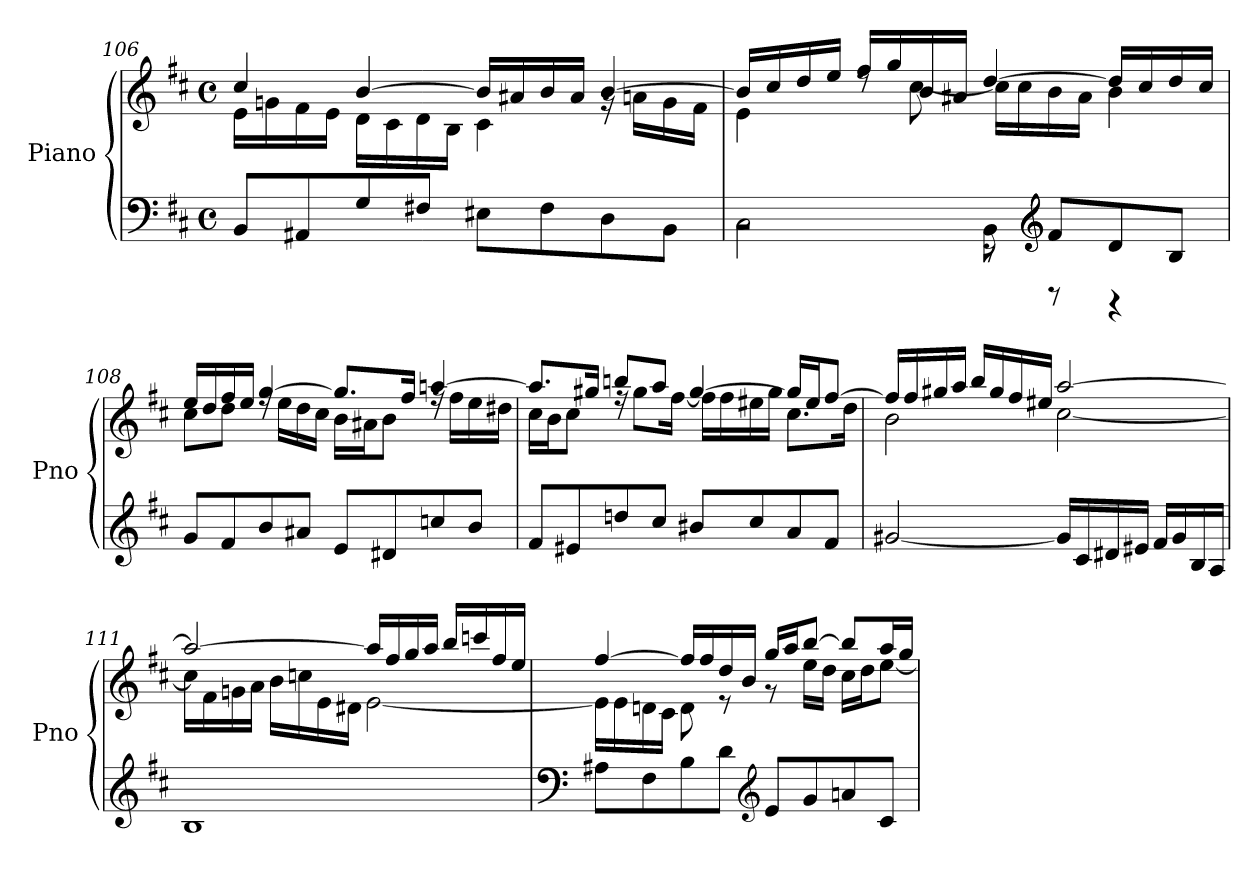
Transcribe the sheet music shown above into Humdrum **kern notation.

**kern	**kern
*part1	*part1
*staff2	*staff1
*I"Piano	*
*I'Pno	*
*clefF4	*clefG2
*k[f#c#]	*k[f#c#]
*M4/4	*M4/4
*met(c)	*met(c)
=106	=106
*	*^
8BB/L	4cc#/	16e\LL
.	.	16gn\
8AA#X/	.	16f#\
.	.	16e\JJ
8G/	[4b/	16d\LL
.	.	16c#\
8F#X/J	.	16d\
.	.	16B\JJ
8E#X\L	16b/LL]	4c#\
.	16a#X/	.
8F#\	16b/	.
.	16a#/JJ	.
8D\	[4b/	16rg
.	.	16an\LL
8BB\J	.	16g\
.	.	16f#\JJ
!!LO:PB:g=z	!!
=107	=107	=107
*^	*	*
2C#\	2rBB	16b/LL]	4e\
.	.	16cc#/	.
.	.	16dd/	.
.	.	16ee/JJ	.
.	.	16ff#/LL	8rdd
.	.	16gg/	.
.	.	16b/	[8cc#\
.	.	16a#X/JJ	.
8BB\	8r	[4dd/	16cc#\LL]
.	.	.	16cc#\
*clefG2	*	*	*
8rBB	8f#/L	.	16b\
.	.	.	16a#\JJ
4rGG	8d/	16dd/LL]	4b\
.	.	16cc#/	.
.	8B/J	16dd/	.
.	.	16cc#/JJ	.
*v	*v	*	*
=108	=108	=108
8g/L	16ee/LL	8cc#\L
.	16dd/	.
8f#/	16ff#/	8dd\J
.	16ee/JJ	.
8b/	[4gg/	16rff
.	.	16ee\LL
8a#X/J	.	16dd\
.	.	16cc#\JJ
8e/L	8.gg/L]	16b\LL
.	.	16a#X\J
8d#X/	.	8b\J
.	16ff#/Jk	.
8ccn/	[4aan/	16rff
.	.	16ff#\LL
8b/J	.	16ee\
.	.	16dd#X\JJ
!!LO:LB:g=z	!!
=109	=109	=109
8f#/L	8.aa/L]	16cc#\LL
.	.	16b\J
8e#X/	.	8cc#\J
.	16gg#X/Jk	.
8ddn/	8bbn/L	16rff
.	.	8gg#\L
8cc#/J	8aa/J	.
.	.	[16ff#\Jk
8b#X/L	[4gg#/	16ff#\LL]
.	.	16ff#\
8cc#/	.	16ee#X\
.	.	16gg#\JJ
8a/	16gg#/LL]	8.cc#\L
.	16ee#/J	.
8f#/J	[8ff#/J	.
.	.	16dd\Jk
=110	=110	=110
[2g#X/	16ff#/LL]	2b\
.	16ff#/	.
.	16gg#X/	.
.	16aa/JJ	.
.	16bb/LL	.
.	16gg#/	.
.	16ff#/	.
.	16ee#X/JJ	.
16g#/LL]	[2aa/	[2cc#\
16c#/	.	.
16d#X/	.	.
16e#X/JJ	.	.
16f#/LL	.	.
16g#/	.	.
16B/	.	.
16A/JJ	.	.
!!LO:LB:g=z	!!
=111	=111	=111
1B	2aa/_	16cc#\LL]
.	.	16f#\
.	.	16gn\
.	.	16a\JJ
.	.	16b\LL
.	.	16ccn\
.	.	16e\
.	.	16d#X\JJ
.	16aa/LL]	[2e\
.	16ff#/	.
.	16gg/	.
.	16aa/JJ	.
.	16bb/LL	.
.	16cccn/	.
.	16ff#/	.
.	16ee/JJ	.
=112	=112	=112
*clefF4	*	*
8A#X\L	[4ff#/	16e\LL]
.	.	16e\
8F#\	.	16dn\
.	.	16c#\JJ
8B\	16ff#/LL]	8d\
.	16ff#/	.
8d\J	16dd/	8r
.	16b/JJ	.
*clefG2	*	*
8e/L	16gg/LL	8r
.	16aa/J	.
8g/	[8bb/J	16ee\LL
.	.	16dd\JJ
8an/	8bb/L]	16cc#\LL
.	.	16dd\J
8c#/J	16aa/L	[8ee\J
.	16gg/JJ	.
*	*v	*v
=	=
*-	*-
